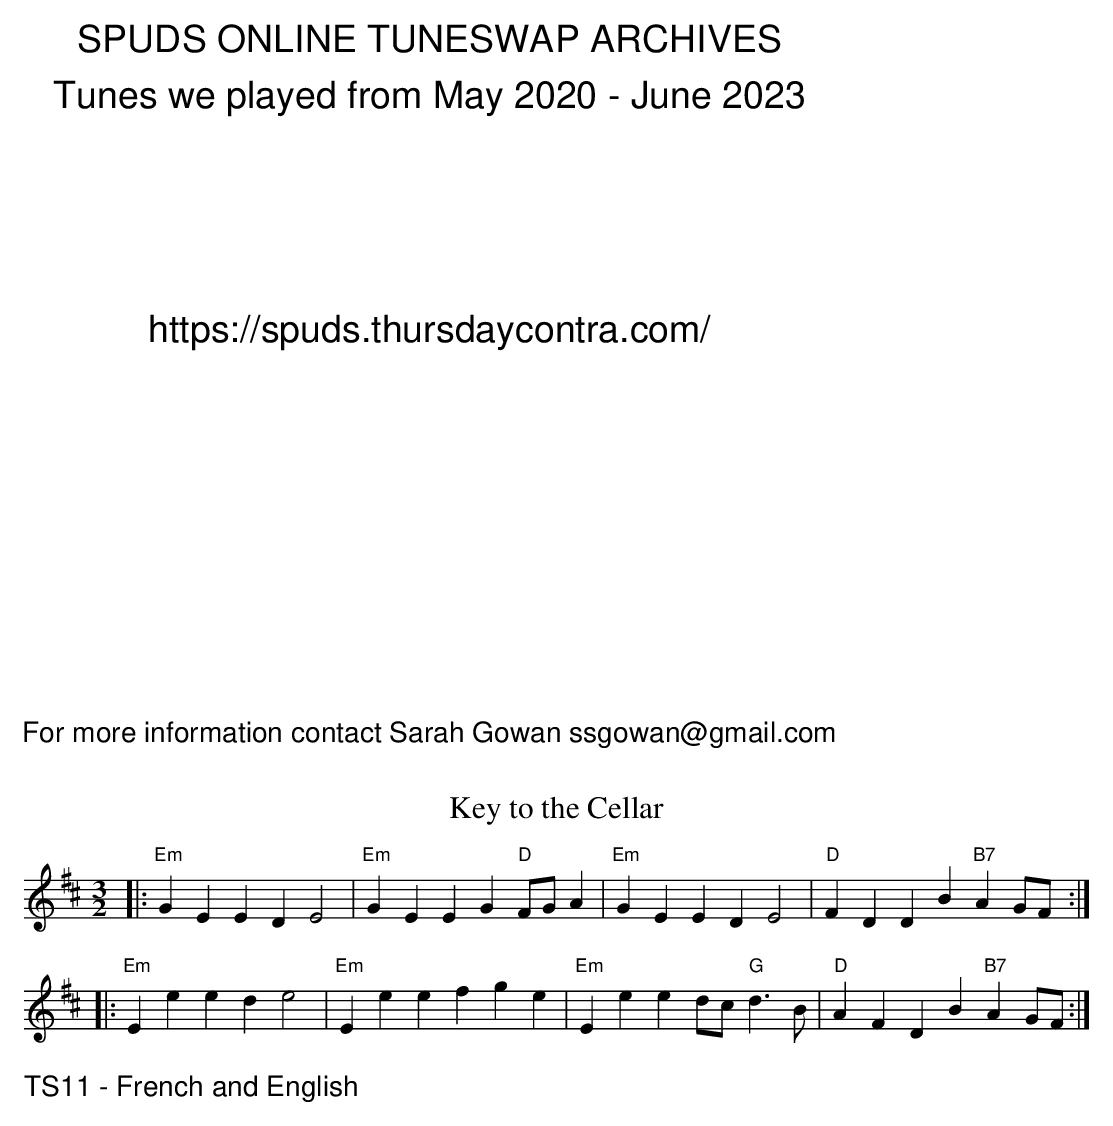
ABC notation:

X:1
T:Key to the Cellar
M:3/2
L:1/8
K:Edor
|: "Em"G2E2 E2D2 E4 | "Em"G2E2 E2G2 "D"FGA2 | "Em"G2E2 E2D2 E4 | "D"F2D2 D2B2 "B7"A2GF :|
|: "Em"E2e2 e2d2 e4 | "Em"E2e2 e2f2 g2e2 | "Em"E2e2 e2dc "G"d3B | "D"A2F2 D2B2 "B7"A2GF :|
